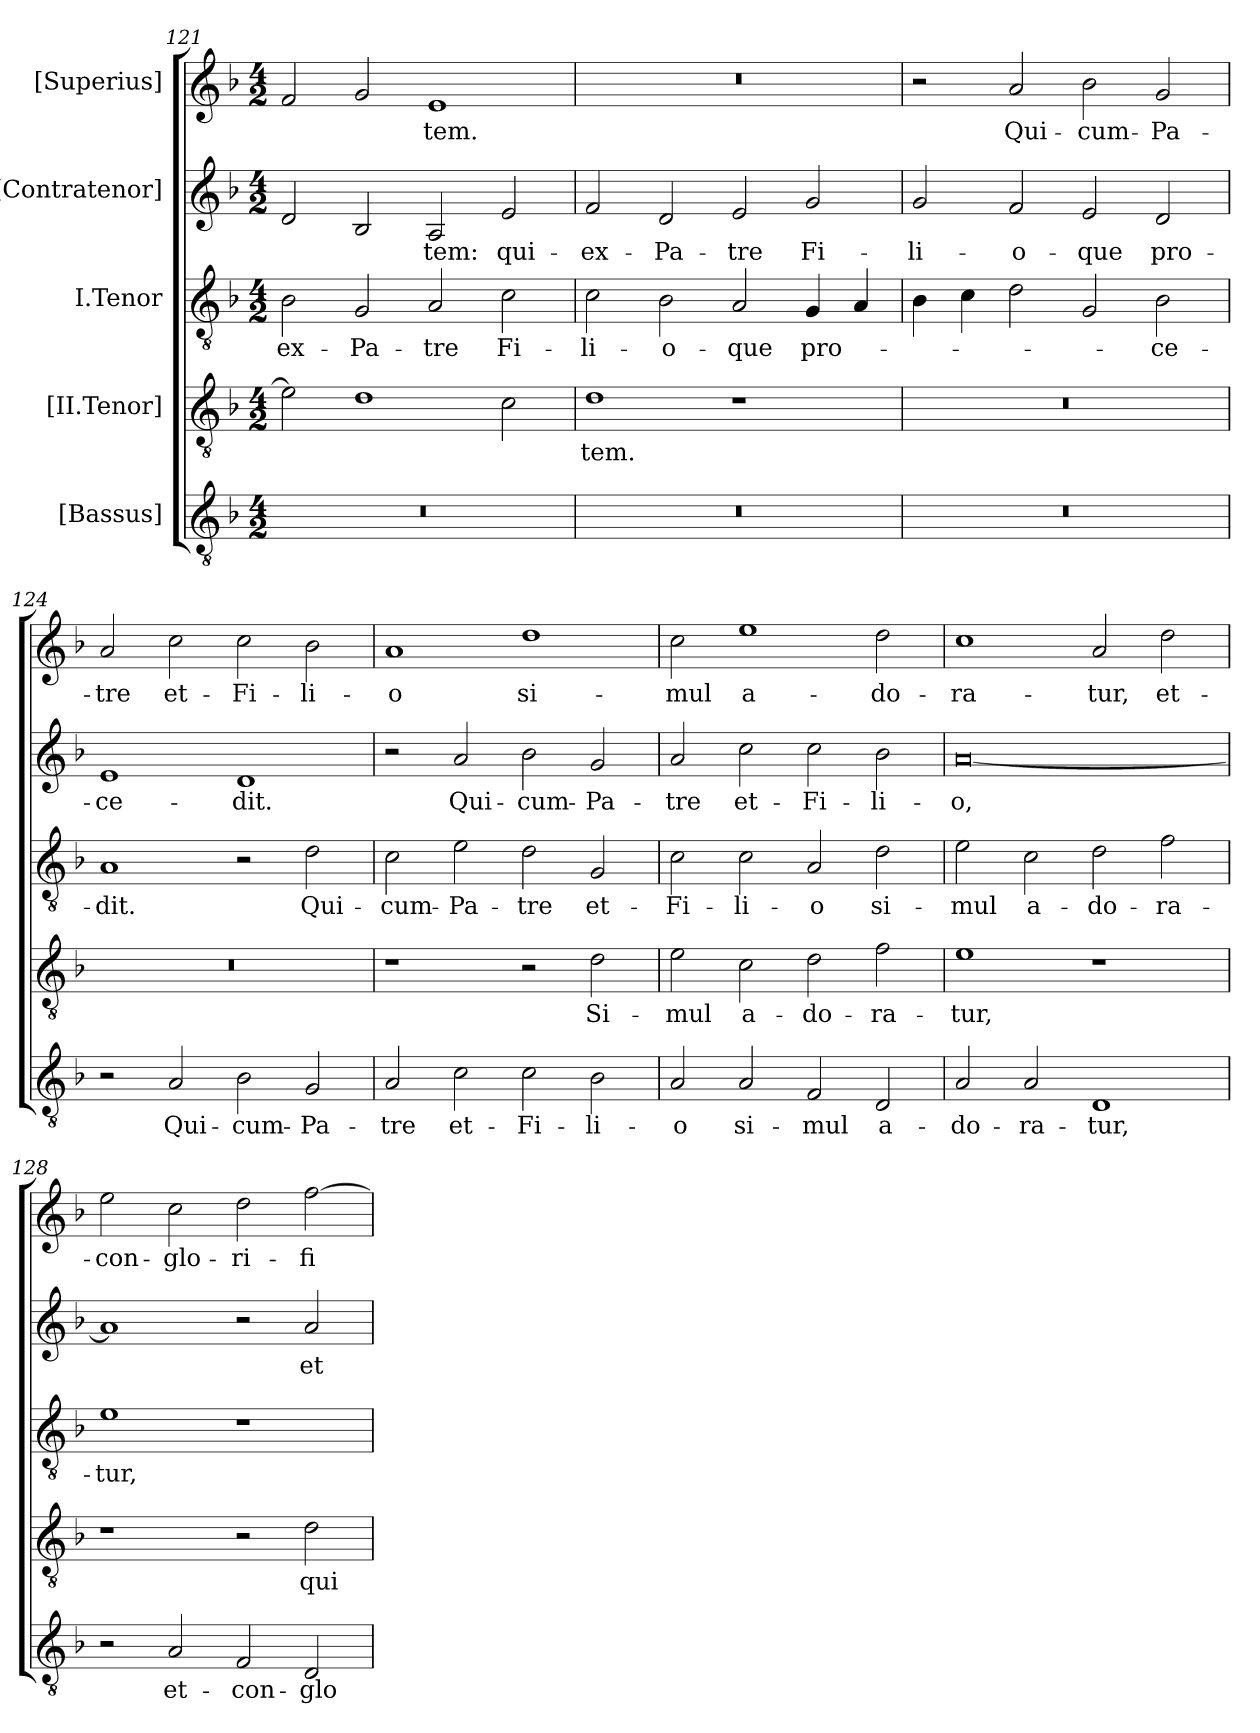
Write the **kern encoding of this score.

**kern	**text	**kern	**text	**kern	**text	**kern	**text	**kern	**text
*part5	*part5	*part4	*part4	*part3	*part3	*part2	*part2	*part1	*part1
*staff5	*staff5	*staff4	*staff4	*staff3	*staff3	*staff2	*staff2	*staff1	*staff1
*I"[Bassus]	*	*I"[II.Tenor]	*	*I"I.Tenor	*	*I"[Contratenor]	*	*I"[Superius]	*
*clefGv2	*	*clefGv2	*	*clefGv2	*	*clefG2	*	*clefG2	*
*k[b-]	*	*k[b-]	*	*k[b-]	*	*k[b-]	*	*k[b-]	*
*M4/2	*	*M4/2	*	*M4/2	*	*M4/2	*	*M4/2	*
=121	=121	=121	=121	=121	=121	=121	=121	=121	=121
0r	.	2e\]	.	2B-\	ex-	2d/	.	2f/	.
.	.	1d\	.	2G/	Pa-	2B-/	.	2g/	.
.	.	.	.	2A/	-tre	2A/	-tem:	1e/	-tem.
.	.	2c\	.	2c\	Fi-	2e/	qui-	.	.
=122	=122	=122	=122	=122	=122	=122	=122	=122	=122
0r	.	1d\	-tem.	2c\	-li-	2f/	ex-	0r	.
.	.	.	.	2B-\	-o-	2d/	Pa-	.	.
.	.	1r	.	2A/	-que	2e/	-tre	.	.
.	.	.	.	4G/	pro-	2g/	Fi-	.	.
.	.	.	.	4A/	.	.	.	.	.
=123	=123	=123	=123	=123	=123	=123	=123	=123	=123
0r	.	0r	.	4B-\	.	2g/	-li-	2r	.
.	.	.	.	4c\	.	.	.	.	.
.	.	.	.	2d\	.	2f/	-o-	2a/	Qui-
.	.	.	.	2G/	.	2e/	-que	2b-\	cum-
.	.	.	.	2B-\	-ce-	2d/	pro-	2g/	Pa-
=124	=124	=124	=124	=124	=124	=124	=124	=124	=124
2r	.	0r	.	1A/	-dit.	1e/	-ce-	2a/	-tre
2A/	Qui-	.	.	.	.	.	.	2cc\	et-
2B-\	cum-	.	.	2r	.	1d/	-dit.	2cc\	Fi-
2G/	Pa-	.	.	2d\	Qui-	.	.	2b-\	-li-
=125	=125	=125	=125	=125	=125	=125	=125	=125	=125
2A/	-tre	1r	.	2c\	cum-	2r	.	1a/	-o
2c\	et-	.	.	2e\	Pa-	2a/	Qui-	.	.
2c\	Fi-	2r	.	2d\	-tre	2b-\	cum-	1dd\	si-
2B-\	-li-	2d\	Si-	2G/	et-	2g/	Pa-	.	.
=126	=126	=126	=126	=126	=126	=126	=126	=126	=126
2A/	-o	2e\	-mul	2c\	Fi-	2a/	-tre	2cc\	-mul
2A/	si-	2c\	a-	2c\	-li-	2cc\	et-	1ee\	a-
2F/	-mul	2d\	-do-	2A/	-o	2cc\	Fi-	.	.
2D/	a-	2f\	-ra-	2d\	si-	2b-\	-li-	2dd\	-do-
=127	=127	=127	=127	=127	=127	=127	=127	=127	=127
2A/	-do-	1e\	-tur,	2e\	-mul	[0a/	-o,	1cc\	-ra-
2A/	-ra-	.	.	2c\	a-	.	.	.	.
1D/	-tur,	1r	.	2d\	-do-	.	.	2a/	-tur,
.	.	.	.	2f\	-ra-	.	.	2dd\	et-
=128	=128	=128	=128	=128	=128	=128	=128	=128	=128
2r	.	1r	.	1e\	-tur,	1a/]	.	2ee\	con-
2A/	et-	.	.	.	.	.	.	2cc\	-glo-
2F/	con-	2r	.	1r	.	2r	.	2dd\	-ri-
2D/	-glo-	2d\	qui-	.	.	2a/	et-	[2ff\	-fi-
=	=	=	=	=	=	=	=	=	=
*-	*-	*-	*-	*-	*-	*-	*-	*-	*-
